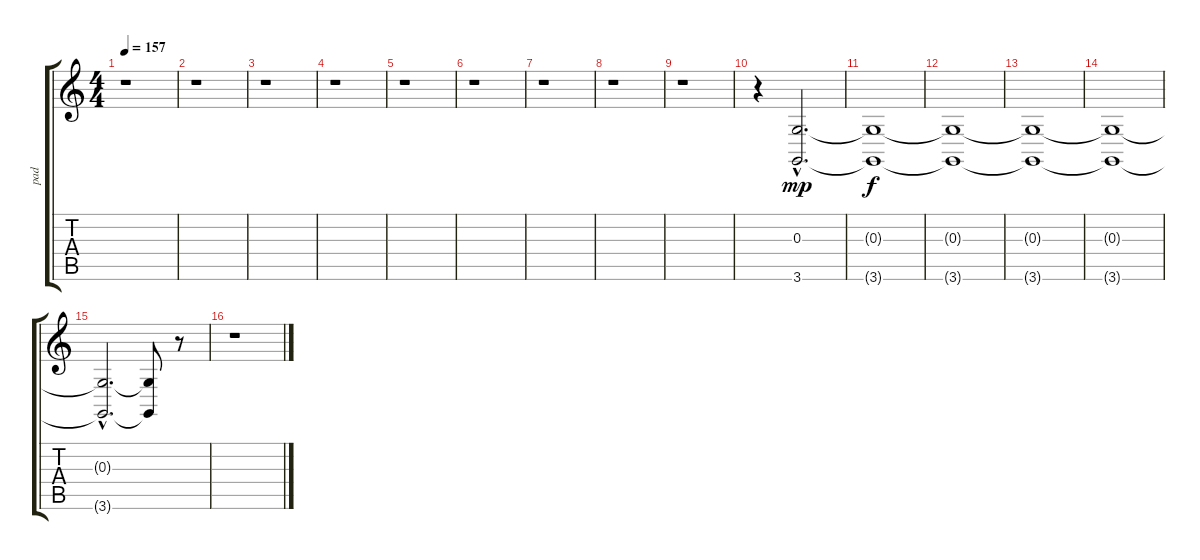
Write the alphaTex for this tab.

\track ("pad     " "pad     ") {instrument pad7halo}
\staff {score tabs}
\tuning (E4 B3 G3 D3 A2 E2) {hide}
\ts (4 4)
\tempo 157
\clef g2
\ks c
r.1{dy f} |
r.1 |
r.1 |
r.1 |
r.1 |
r.1 |
r.1 |
r.1 |
r.1 |
r.4 (0.3{hac} 3.6{hac}).2{d dy mp} |
(0.3{t} 3.6{t}).1{dy f} |
(0.3{t} 3.6{t}).1 |
(0.3{t} 3.6{t}).1 |
(0.3{t} 3.6{t}).1 |
(0.3{hac t} 3.6{hac t}).2{d} (0.3{t} 3.6{t}).8 r.8 |
r.1
